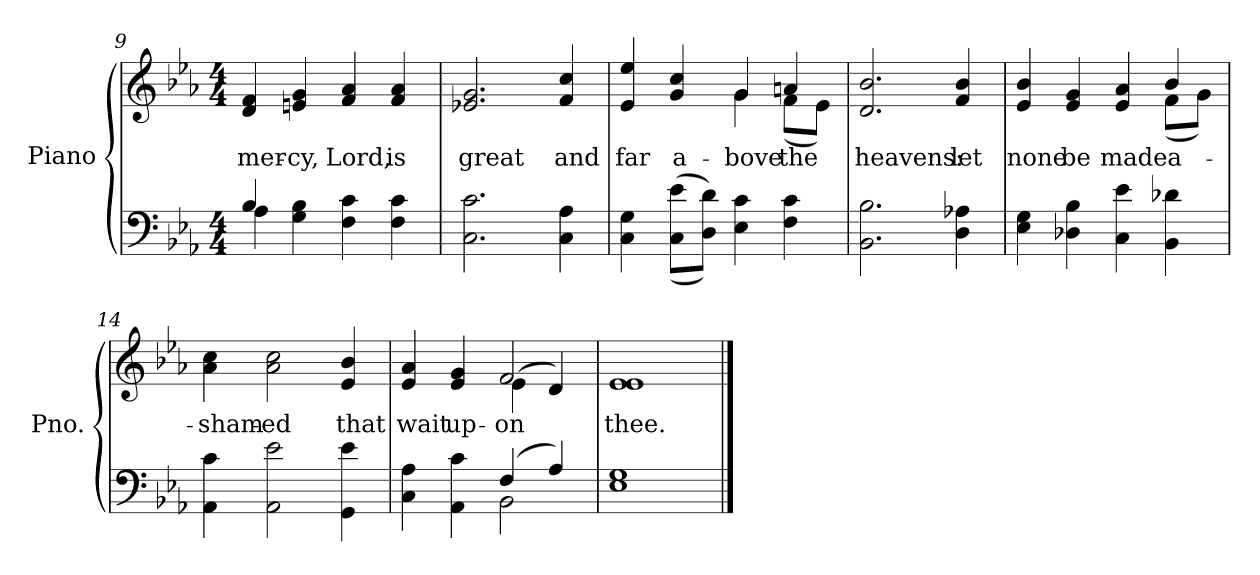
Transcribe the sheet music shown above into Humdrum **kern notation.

**kern	**kern	**text
*part2	*part1	*part1
*staff2	*staff1	*staff1
*I"Piano	*I"Piano	*
*I'Pno.	*I'Pno.	*
*clefF4	*clefG2	*
*k[b-e-a-]	*k[b-e-a-]	*
*E-:	*E-:	*
*M4/4	*M4/4	*
=9	=9	=9
*^	*	*
!	!	!	!LO:LY:b:color=#000000
4B-i/	4A-i\	4di/ 4fi	mer-
!	!	!	!LO:LY:b:color=#000000
4Gi\ 4B-i	2.ryy	4eni/ 4gi	-cy,
!	!	!	!LO:LY:b:color=#000000
4Fi\ 4ci	.	4fi/ 4a-i	Lord,
!	!	!	!LO:LY:b:color=#000000
4Fi\ 4ci	.	4fi/ 4a-i	is
*v	*v	*	*
=10	=10	=10
!	!	!LO:LY:b:color=#000000
2.Ci\ 2.ci	2.e-Xi/ 2.gi	great
!	!	!LO:LY:b:color=#000000
4Ci\ 4A-i	4fi/ 4cci	and
!!LO:LB:g=z
=11	=11	=11
!	!	!LO:LY:b:color=#000000
*	*^	*
4Ci\ 4Gi	4e-i/ 4ee-i	2ryy	far
!	!	!	!LO:LY:b:color=#000000
((8Ci\ 8e-i\L	4gi/ 4cci	.	a-
8Di\ 8di\J))	.	.	.
!	!	!	!LO:LY:b:color=#000000
4E-i\ 4ci	4gi/	4gi\	-bove
!	!	!	!LO:LY:b:color=#000000
4Fi\ 4ci	4ani/	(8fi\L	the
.	.	8e-i\J)	.
*	*v	*v	*
=12	=12	=12
*	*^	*
!	!	!	!LO:LY:b:color=#000000
*	*v	*v	*
2.BB-i\ 2.B-i	2.di/ 2.b-i	heavens:
!	!	!LO:LY:b:color=#000000
4Di\ 4A-Xi	4fi/ 4b-i	let
=13	=13	=13
!	!	!LO:LY:b:color=#000000
*	*^	*
4E-i\ 4Gi	4e-i/ 4b-i	2.ryy	none
!	!	!	!LO:LY:b:color=#000000
4D-Xi\ 4B-i	4e-i/ 4gi	.	be
!	!	!	!LO:LY:b:color=#000000
4Ci\ 4e-i	4e-i/ 4a-i	.	made
!	!	!	!LO:LY:b:color=#000000
4BB-i\ 4d-Xi	4b-i/	(8fi\L	a-
.	.	8gi\J)	.
*	*v	*v	*
!!LO:LB:g=z
=14	=14	=14
*	*^	*
!	!	!	!LO:LY:b:color=#000000
*	*v	*v	*
4AA-i\ 4ci	4a-i\ 4cci	-sham-
!	!	!LO:LY:b:color=#000000
2AA-i\ 2e-i	2a-i\ 2cci	-ed
!	!	!LO:LY:b:color=#000000
4GGi\ 4e-i	4e-i/ 4b-i	that
=15	=15	=15
*^	*	*
!	!	!	!LO:LY:b:color=#000000
*	*	*^	*
4Ci\ 4A-i	2ryy	4e-i/ 4a-i	2ryy	wait
!	!	!	!	!LO:LY:b:color=#000000
4AA-i\ 4ci	.	4e-i/ 4gi	.	up-
!	!	!	!	!LO:LY:b:color=#000000
(4Fi/	2BB-i\	2fi/	(4e-i\	-on
4A-i/)	.	.	4di/)	.
*v	*v	*	*	*
*	*v	*v	*
=16	=16	=16
*	*^	*
!	!	!	!LO:LY:b:color=#000000
*	*v	*v	*
1E-i 1Gi	1e-i 1e-i	thee.
==	==	==
*-	*-	*-
